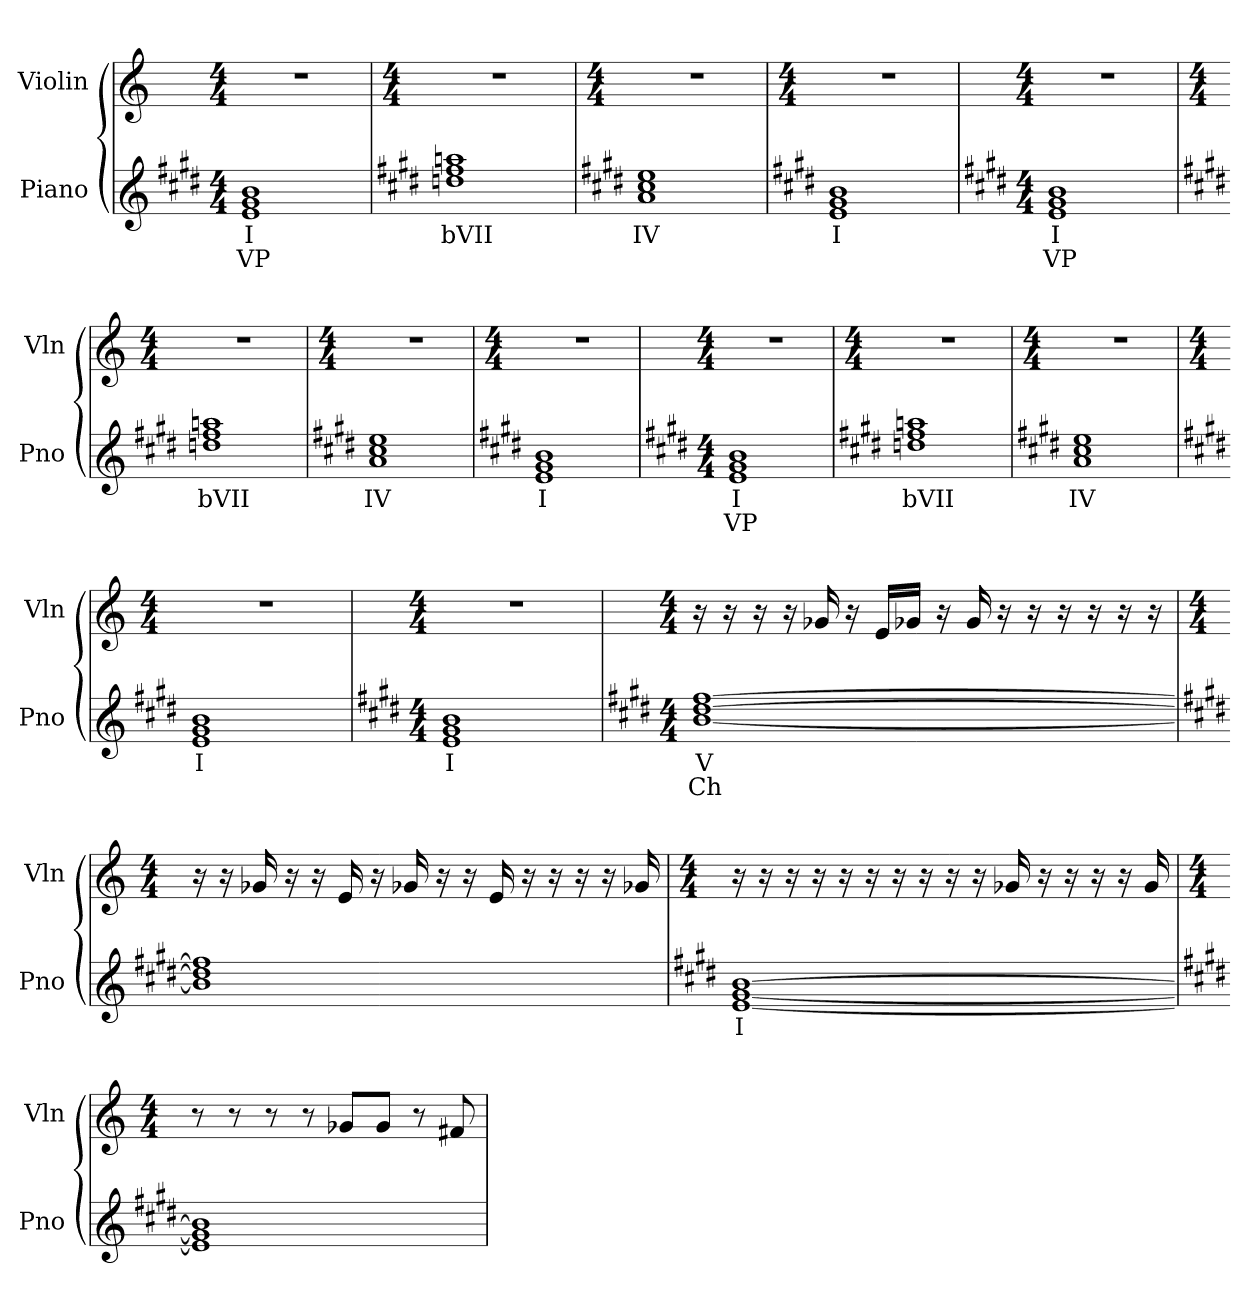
**kern	**text	**text	**kern
*part2	*part2	*part2	*part1
*staff2	*staff2	*staff2	*staff1
*I"Piano	*	*	*I"Violin
*I'Pno	*	*	*I'Vln
*k[f#c#g#d#]	*	*	*
*E:	*	*	*
*M4/4	*	*	*M4/4
=	=	=	=
1e 1g# 1b	I	VP	1r
=	=	=	=
*k[f#c#g#d#]	*	*	*
*E:	*	*	*
*	*	*	*M4/4
1ddn 1ff# 1aan	bVII	.	1r
=	=	=	=
*k[f#c#g#d#]	*	*	*
*E:	*	*	*
*	*	*	*M4/4
1a 1cc# 1ee	IV	.	1r
=	=	=	=
*k[f#c#g#d#]	*	*	*
*E:	*	*	*
*	*	*	*M4/4
1e 1g# 1b	I	.	1r
=	=	=	=
*k[f#c#g#d#]	*	*	*
*E:	*	*	*
*M4/4	*	*	*M4/4
1e 1g# 1b	I	VP	1r
=	=	=	=
*k[f#c#g#d#]	*	*	*
*E:	*	*	*
*	*	*	*M4/4
1ddn 1ff# 1aan	bVII	.	1r
=	=	=	=
*k[f#c#g#d#]	*	*	*
*E:	*	*	*
*	*	*	*M4/4
1a 1cc# 1ee	IV	.	1r
=	=	=	=
*k[f#c#g#d#]	*	*	*
*E:	*	*	*
*	*	*	*M4/4
1e 1g# 1b	I	.	1r
=	=	=	=
*k[f#c#g#d#]	*	*	*
*E:	*	*	*
*M4/4	*	*	*M4/4
1e 1g# 1b	I	VP	1r
=	=	=	=
*k[f#c#g#d#]	*	*	*
*E:	*	*	*
*	*	*	*M4/4
1ddn 1ff# 1aan	bVII	.	1r
=	=	=	=
*k[f#c#g#d#]	*	*	*
*E:	*	*	*
*	*	*	*M4/4
1a 1cc# 1ee	IV	.	1r
=	=	=	=
*k[f#c#g#d#]	*	*	*
*E:	*	*	*
*	*	*	*M4/4
1e 1g# 1b	I	.	1r
=	=	=	=
*k[f#c#g#d#]	*	*	*
*E:	*	*	*
*M4/4	*	*	*M4/4
1e 1g# 1b	I	.	1r
=	=	=	=
*k[f#c#g#d#]	*	*	*
*E:	*	*	*
*M4/4	*	*	*M4/4
[1b [1dd# [1ff#	V	Ch	16r
.	.	.	16r
.	.	.	16r
.	.	.	16r
.	.	.	16g-X
.	.	.	16r
.	.	.	16eLL
.	.	.	16g-XJJ
.	.	.	16r
.	.	.	16g-
.	.	.	16r
.	.	.	16r
.	.	.	16r
.	.	.	16r
.	.	.	16r
.	.	.	16r
=	=	=	=
*k[f#c#g#d#]	*	*	*
*E:	*	*	*
*	*	*	*M4/4
1b] 1dd#] 1ff#]	.	.	16r
.	.	.	16r
.	.	.	16g-X
.	.	.	16r
.	.	.	16r
.	.	.	16e
.	.	.	16r
.	.	.	16g-X
.	.	.	16r
.	.	.	16r
.	.	.	16e
.	.	.	16r
.	.	.	16r
.	.	.	16r
.	.	.	16r
.	.	.	16g-X
=	=	=	=
*k[f#c#g#d#]	*	*	*
*E:	*	*	*
*	*	*	*M4/4
[1e [1g# [1b	I	.	16r
.	.	.	16r
.	.	.	16r
.	.	.	16r
.	.	.	16r
.	.	.	16r
.	.	.	16r
.	.	.	16r
.	.	.	16r
.	.	.	16r
.	.	.	16g-X
.	.	.	16r
.	.	.	16r
.	.	.	16r
.	.	.	16r
.	.	.	16g-
=	=	=	=
*k[f#c#g#d#]	*	*	*
*E:	*	*	*
*	*	*	*M4/4
1e] 1g#] 1b]	.	.	8r
.	.	.	8r
.	.	.	8r
.	.	.	8r
.	.	.	8g-XL
.	.	.	8g-J
.	.	.	8r
.	.	.	8f#X
=	=	=	=
*-	*-	*-	*-
